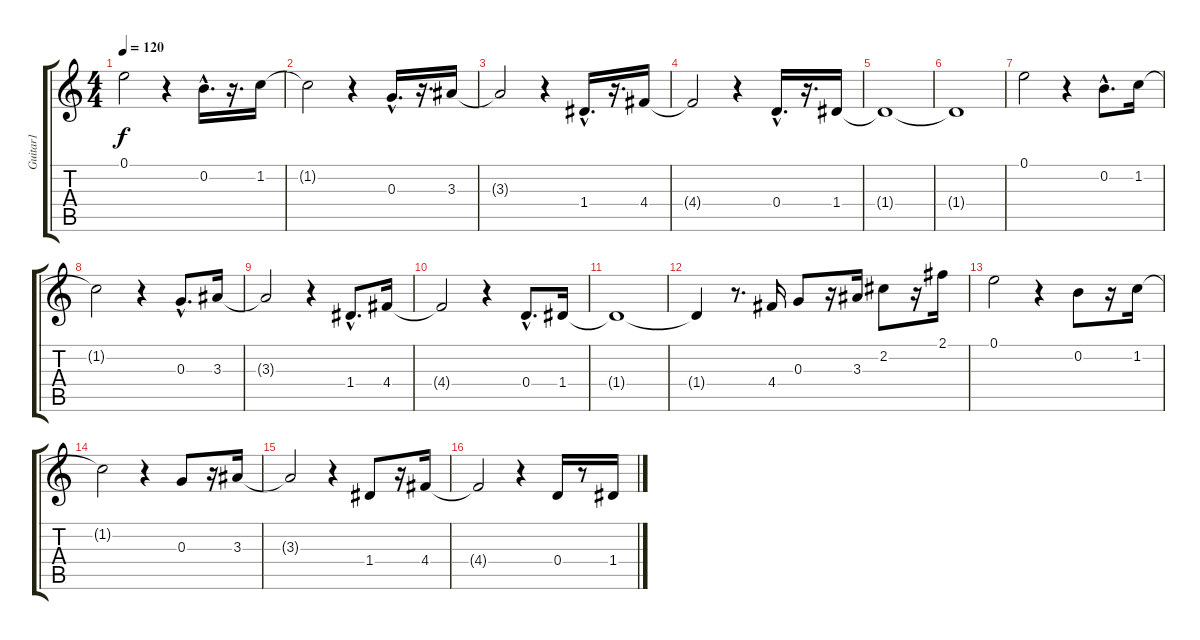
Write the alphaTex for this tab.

\track ("Guitar1" "Guitar1") {instrument overdrivenguitar}
\staff {score tabs}
\tuning (E4 B3 G3 D3 A2 E2) {hide}
\ts (4 4)
\tempo 120
\clef g2
\ks c
0.1.2{dy f} r.4 0.2{hac}.16{d} r.16{d} 1.2.16 |
1.2{t}.2 r.4 0.3{hac}.16{d} r.16{d} 3.3.16 |
3.3{t}.2 r.4 1.4{hac}.16{d} r.16{d} 4.4.16 |
4.4{t}.2 r.4 0.4{hac}.16{d} r.16{d} 1.4.16 |
1.4{t}.1 |
1.4{t}.1 |
0.1.2 r.4 0.2{hac}.8{d} 1.2.16 |
1.2{t}.2 r.4 0.3{hac}.8{d} 3.3.16 |
3.3{t}.2 r.4 1.4{hac}.8{d} 4.4.16 |
4.4{t}.2 r.4 0.4{hac}.8{d} 1.4.16 |
1.4{t}.1 |
1.4{t}.4 r.8{d} 4.4.16 0.3.8 r.16 3.3.16 2.2.8 r.16 2.1.16 |
0.1.2 r.4 0.2.8 r.16 1.2.16 |
1.2{t}.2 r.4 0.3.8 r.16 3.3.16 |
3.3{t}.2 r.4 1.4.8 r.16 4.4.16 |
4.4{t}.2 r.4 0.4.16 r.8 1.4.16
